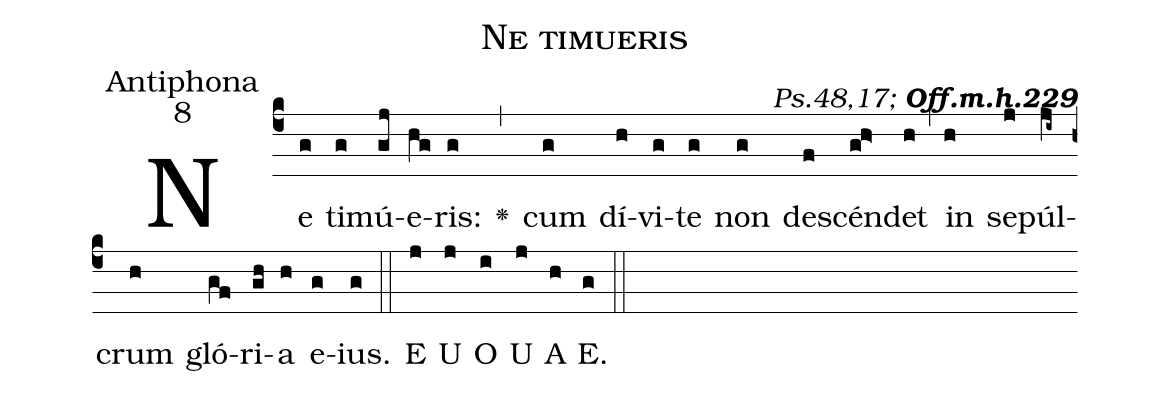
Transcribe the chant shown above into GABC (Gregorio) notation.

name:Ne timueris;
office-part:Antiphona;
mode:8;
commentary:{\itshape\mdseries Ps.48,17;\/} {\bfseries Off.m.h.229};
%%
(c4)Ne(g) ti(g)mú(gj)e(hg)ris:(g) <v>\greheightstar</v>(,) cum(g) dí(h)vi(g)te(g) non(g) de(f)scén(g!h>)det(h) (,) in(h) se(j)púl(ji~)crum(h) gló(gf)ri(gh)a(h) e(g)ius.(g) (::) E(j) U(j) O(i) U(j) A(h) E.(g) (::)
